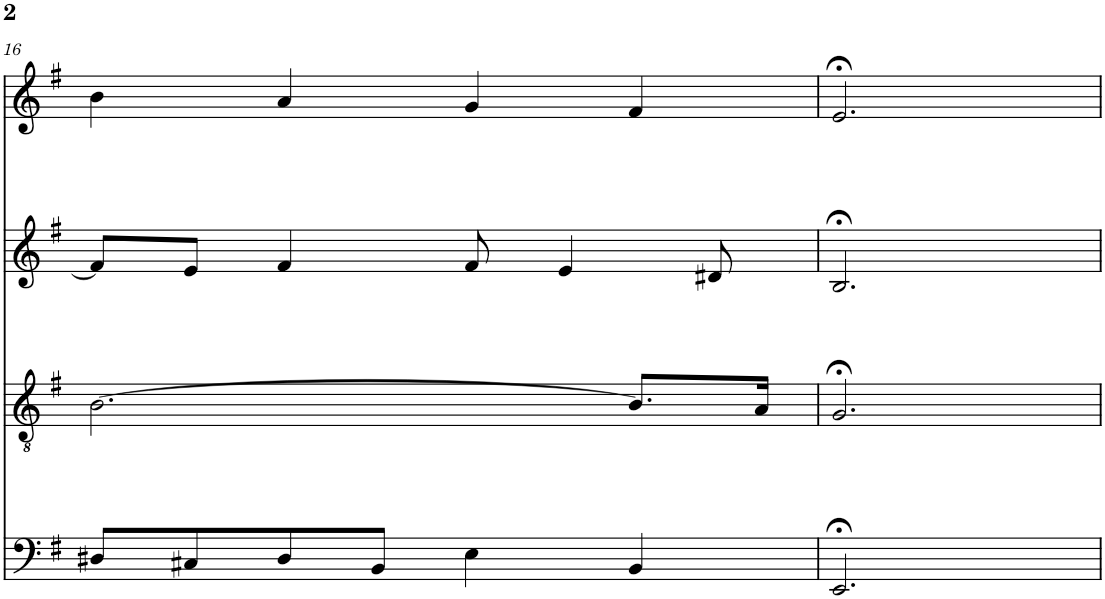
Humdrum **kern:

**kern	**kern	**kern	**kern
*part4	*part3	*part2	*part1
*staff4	*staff3	*staff2	*staff1
*I"bass	*I"tenor	*I"alto	*I"soprn
!!LO:PB:g=z
*clefF4	*clefGv2	*clefG2	*clefG2
*k[f#]	*k[f#]	*k[f#]	*k[f#]
*e:	*e:	*e:	*e:
*M4/4	*M4/4	*M4/4	*M4/4
=16	=16	=16	=16
8D#X/L	[2.B\	8f#/L]	4b\
8C#X/	.	8e/J	.
8D#/	.	4f#/	4a/
8BB/J	.	.	.
4E\	.	8f#/	4g/
.	.	4e/	.
4BB/	8.B/L]	.	4f#/
.	.	8d#X/	.
.	16A/Jk	.	.
=17	=17	=17	=17
2.EE;</	2.G;</	2.B;</	2.e;</
=	=	=	=
*-	*-	*-	*-
